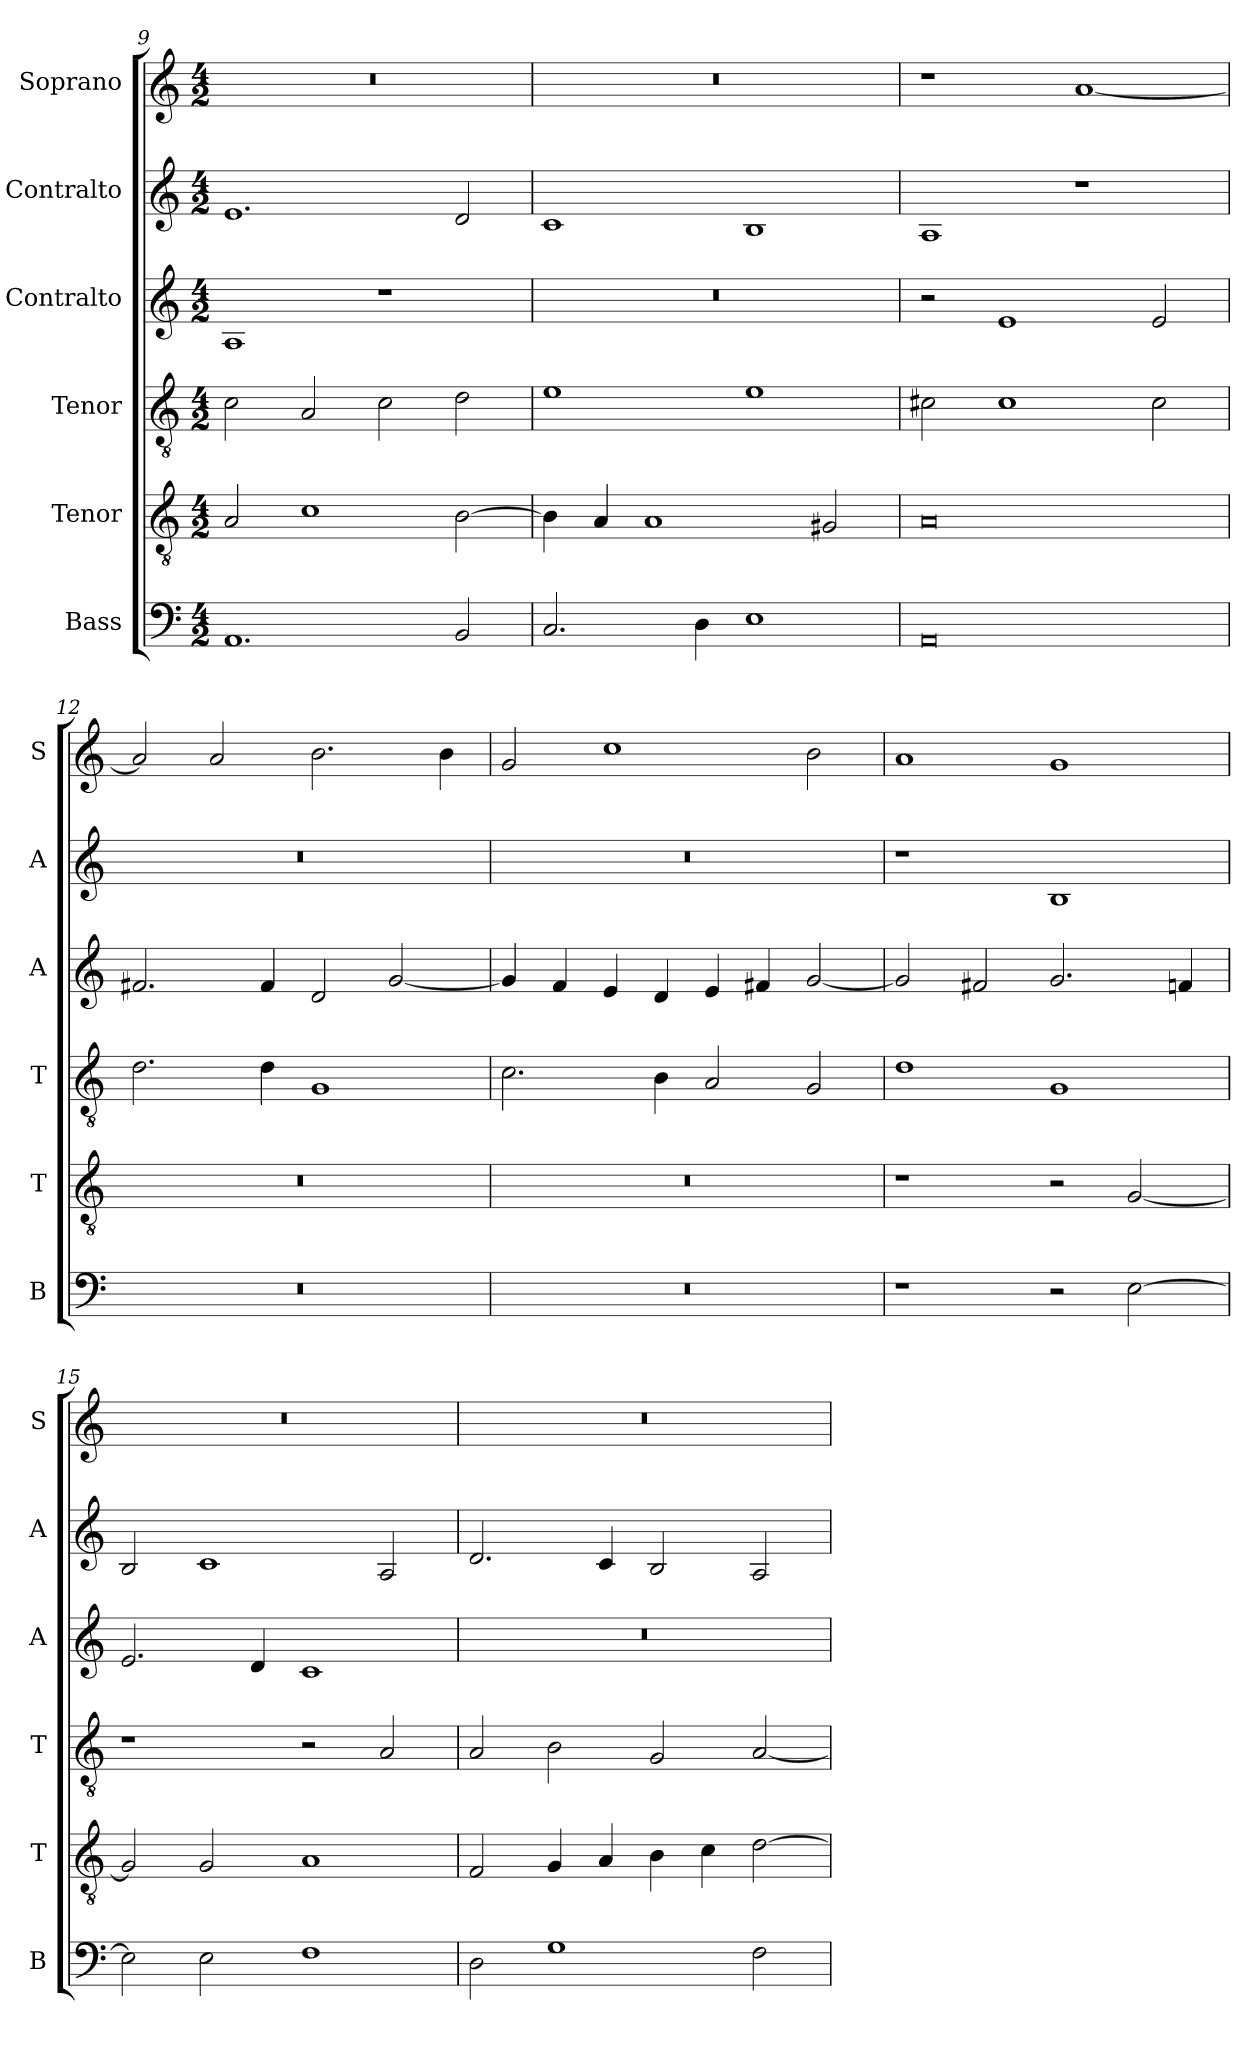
**kern	**kern	**kern	**kern	**kern	**kern
*part6	*part5	*part4	*part3	*part2	*part1
*staff6	*staff5	*staff4	*staff3	*staff2	*staff1
*I"Bass	*I"Tenor	*I"Tenor	*I"Contralto	*I"Contralto	*I"Soprano
*I'B	*I'T	*I'T	*I'A	*I'A	*I'S
*clefF4	*clefGv2	*clefGv2	*clefG2	*clefG2	*clefG2
*k[]	*k[]	*k[]	*k[]	*k[]	*k[]
*A:aeo	*A:aeo	*A:aeo	*A:aeo	*A:aeo	*A:aeo
*M4/2	*M4/2	*M4/2	*M4/2	*M4/2	*M4/2
=9	=9	=9	=9	=9	=9
1.AA	2A	2c	1A	1.e	0r
.	1c	2A	.	.	.
.	.	2c	1r	.	.
2BB	[2B	2d	.	2d	.
=10	=10	=10	=10	=10	=10
2.C	4B]	1e	0r	1c	0r
.	4A	.	.	.	.
.	1A	.	.	.	.
4D	.	.	.	.	.
1E	.	1e	.	1B	.
.	2G#X	.	.	.	.
=11	=11	=11	=11	=11	=11
0AA	0A	2c#X	2r	1A	1r
.	.	1c#	1e	.	.
.	.	.	.	1r	[1a
.	.	2c#	2e	.	.
=12	=12	=12	=12	=12	=12
0r	0r	2.d	2.f#X	0r	2a]
.	.	.	.	.	2a
.	.	4d	4f#	.	.
.	.	1G	2d	.	2.b
.	.	.	[2g	.	.
.	.	.	.	.	4b
=13	=13	=13	=13	=13	=13
0r	0r	2.c	4g]	0r	2g
.	.	.	4f	.	.
.	.	.	4e	.	1cc
.	.	4B	4d	.	.
.	.	2A	4e	.	.
.	.	.	4f#X	.	.
.	.	2G	[2g	.	2b
=14	=14	=14	=14	=14	=14
1r	1r	1d	2g]	1r	1a
.	.	.	2f#X	.	.
2r	2r	1G	2.g	1B	1g
[2E	[2G	.	.	.	.
.	.	.	4fn	.	.
=15	=15	=15	=15	=15	=15
2E]	2G]	1r	2.e	2B	0r
2E	2G	.	.	1c	.
.	.	.	4d	.	.
1F	1A	2r	1c	.	.
.	.	2A	.	2A	.
=16	=16	=16	=16	=16	=16
2D	2F	2A	0r	2.d	0r
1G	4G	2B	.	.	.
.	4A	.	.	4c	.
.	4B	2G	.	2B	.
.	4c	.	.	.	.
2F	[2d	[2A	.	2A	.
=	=	=	=	=	=
*-	*-	*-	*-	*-	*-
